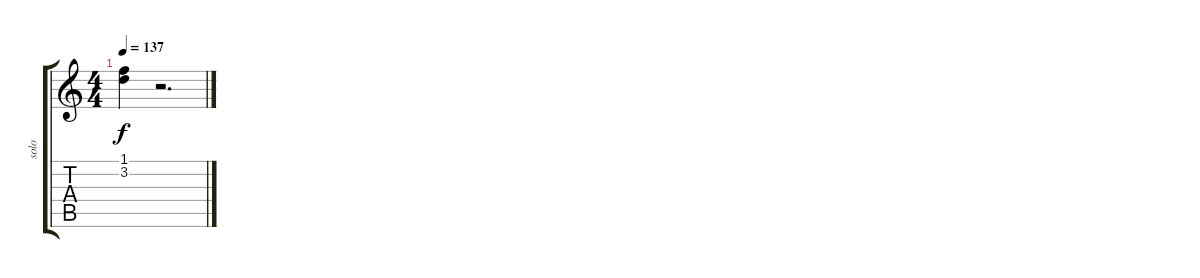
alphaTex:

\track ("solo" "solo") {instrument distortionguitar}
\staff {score tabs}
\tuning (E4 B3 G3 D3 A2 E2) {hide}
\ts (4 4)
\tempo 137
\clef g2
\ks c
(1.1{t} 3.2{t}).4{dy f} r.2{d}
